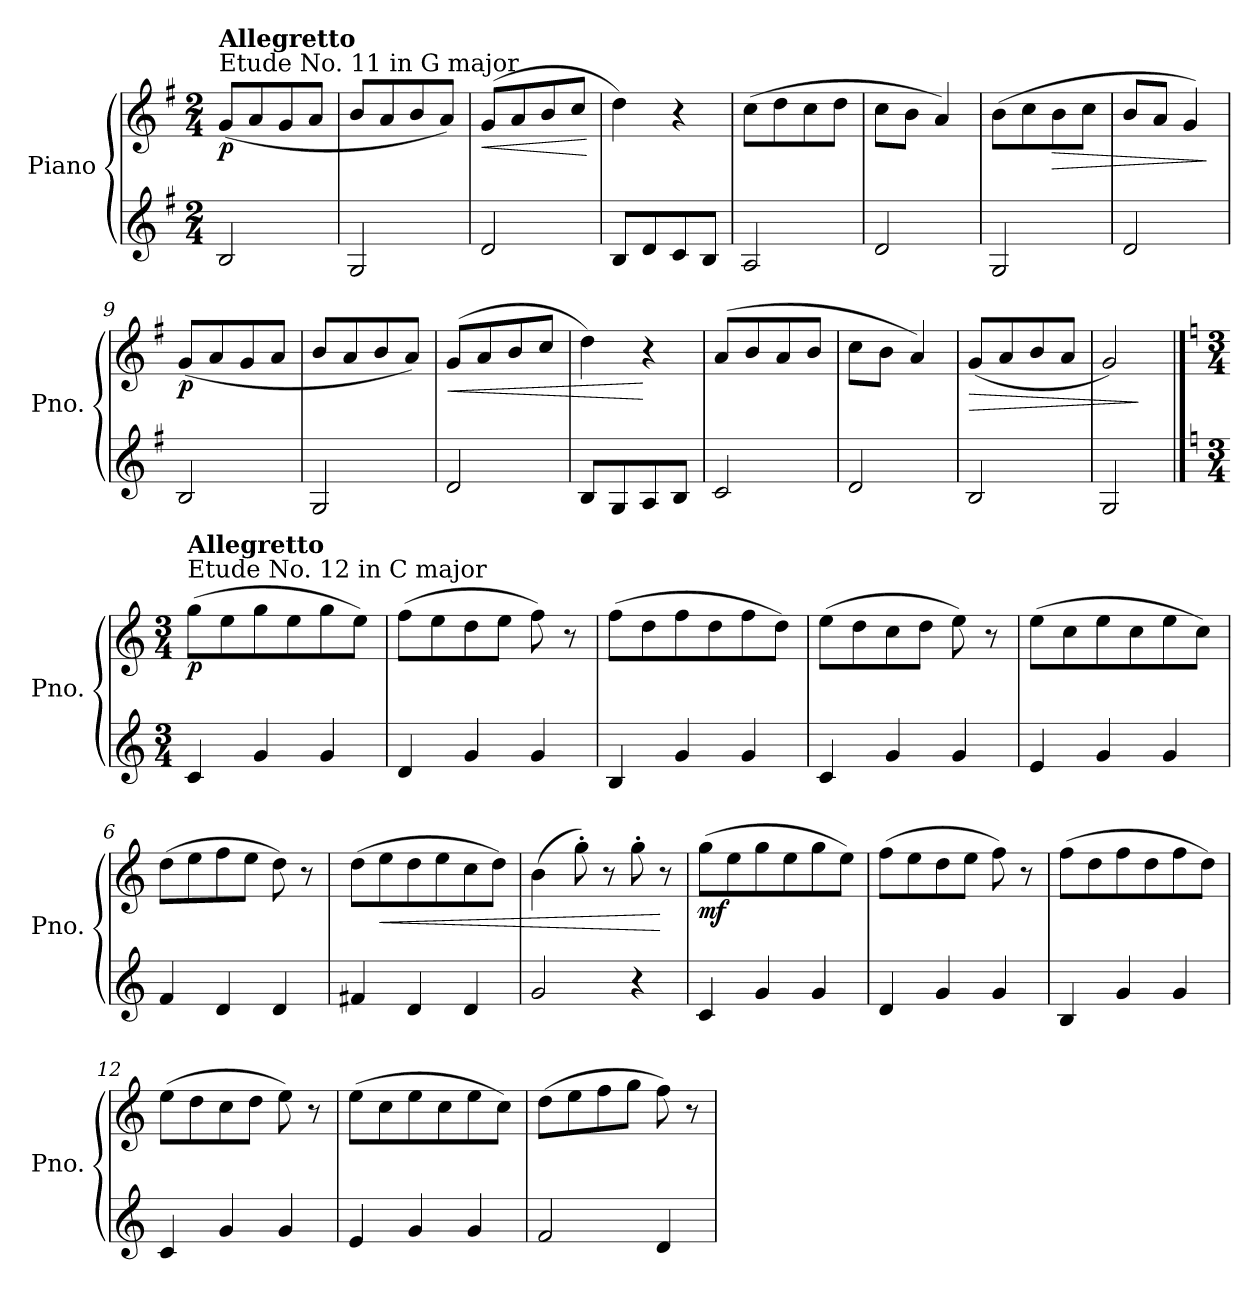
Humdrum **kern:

**kern	**kern	**dynam
*part1	*part1	*part1
*staff2	*staff1	*staff1/2
*I"Piano	*	*
*I'Pno.	*	*
*clefG2	*clefG2	*
*k[f#]	*k[f#]	*
*M2/4	*M2/4	*
=1	=1	=1
!	!LO:TX:a:t=Etude No. 11 in G major	!
!	!LO:TX:a:B:t=Allegretto	!
!	!	!LO:DY:b
2B</	(<8g/L	p
.	8a/	.
.	8g/	.
.	8a/J	.
=2	=2	=2
2G</	8b/L	.
.	8a/	.
.	8b/	.
.	8a/J)	.
=3	=3	=3
!	!	!LO:HP:b
2d</	(8g/L	<
.	8a/	.
.	8b/	.
.	8cc/J	.
.	.	[
=4	=4	=4
8B</L	4dd\)	.
8d</	.	.
8c</	4r	.
8B</J	.	.
=5	=5	=5
2A</	(8cc\L	.
.	8dd\	.
.	8cc\	.
.	8dd\J	.
=6	=6	=6
2d</	8cc\L	.
.	8b\J	.
.	4a/)	.
=7	=7	=7
2G</	(8b\L	.
.	8cc\	.
!	!	!LO:HP:b
.	8b\	>
.	8cc\J	.
=8	=8	=8
2d</	8b/L	.
.	8a/J	.
.	4g/)	.
.	.	]
!!LO:LB:g=z
=9	=9	=9
!	!	!LO:DY:b
2B</	(8g/L	p
.	8a/	.
.	8g/	.
.	8a/J	.
=10	=10	=10
2G</	8b/L	.
.	8a/	.
.	8b/	.
.	8a/J)	.
=11	=11	=11
!	!	!LO:HP:b
2d</	(8g/L	<
.	8a/	.
.	8b/	.
.	8cc/J	.
=12	=12	=12
8B</L	4dd\)	.
8G</	.	.
8A</	4r	[
8B</J	.	.
=13	=13	=13
2c</	(8a/L	.
.	8b/	.
.	8a/	.
.	8b/J	.
=14	=14	=14
2d</	8cc\L	.
.	8b\J	.
.	4a/)	.
=15	=15	=15
!	!	!LO:HP:b
2B</	(8g/L	>
.	8a/	.
.	8b/	.
.	8a/J	.
=16	=16	=16
2G</	2g/)	.
.	.	]
!!LO:LB:g=z
==1	==1	==1
*k[]	*k[]	*
*M3/4	*M3/4	*
!	!LO:TX:a:t=Etude No. 12 in C major	!
!	!LO:TX:a:B:t=Allegretto	!
!	!	!LO:DY:b
4c</	(8gg\L	p
.	8ee\	.
4g</	8gg\	.
.	8ee\	.
4g</	8gg\	.
.	8ee\J)	.
=2	=2	=2
4d</	(8ff\L	.
.	8ee\	.
4g</	8dd\	.
.	8ee\J	.
4g</	8ff\)	.
.	8r	.
=3	=3	=3
4B</	(8ff\L	.
.	8dd\	.
4g</	8ff\	.
.	8dd\	.
4g</	8ff\	.
.	8dd\J)	.
=4	=4	=4
4c</	(8ee\L	.
.	8dd\	.
4g</	8cc\	.
.	8dd\J	.
4g</	8ee\)	.
.	8r	.
=5	=5	=5
4e</	(8ee\L	.
.	8cc\	.
4g</	8ee\	.
.	8cc\	.
4g</	8ee\	.
.	8cc\J)	.
!!LO:LB:g=z
=6	=6	=6
4f</	(8dd\L	.
.	8ee\	.
4d</	8ff\	.
.	8ee\J	.
4d</	8dd\)	.
.	8r	.
=7	=7	=7
4f#X</	(8dd\L	.
!	!	!LO:HP:b
.	8ee\	<
4d</	8dd\	.
.	8ee\	.
4d</	8cc\	.
.	8dd\J)	.
=8	=8	=8
2g</	(4b\	.
.	8gg'\)	.
.	8r	.
4r	8gg'\	.
.	8r	[
=9	=9	=9
!	!	!LO:DY:b
4c</	(8gg\L	mf
.	8ee\	.
4g</	8gg\	.
.	8ee\	.
4g</	8gg\	.
.	8ee\J)	.
=10	=10	=10
4d</	(8ff\L	.
.	8ee\	.
4g</	8dd\	.
.	8ee\J	.
4g</	8ff\)	.
.	8r	.
!!LO:LB:g=z
=11	=11	=11
4B</	(8ff\L	.
.	8dd\	.
4g</	8ff\	.
.	8dd\	.
4g</	8ff\	.
.	8dd\J)	.
=12	=12	=12
4c</	(8ee\L	.
.	8dd\	.
4g</	8cc\	.
.	8dd\J	.
4g</	8ee\)	.
.	8r	.
=13	=13	=13
4e</	(8ee\L	.
.	8cc\	.
4g</	8ee\	.
.	8cc\	.
4g</	8ee\	.
.	8cc\J)	.
=14	=14	=14
2f</	(8dd\L	.
.	8ee\	.
.	8ff\	.
.	8gg\J	.
4d</	8ff\)	.
.	8r	.
=	=	=
*-	*-	*-
